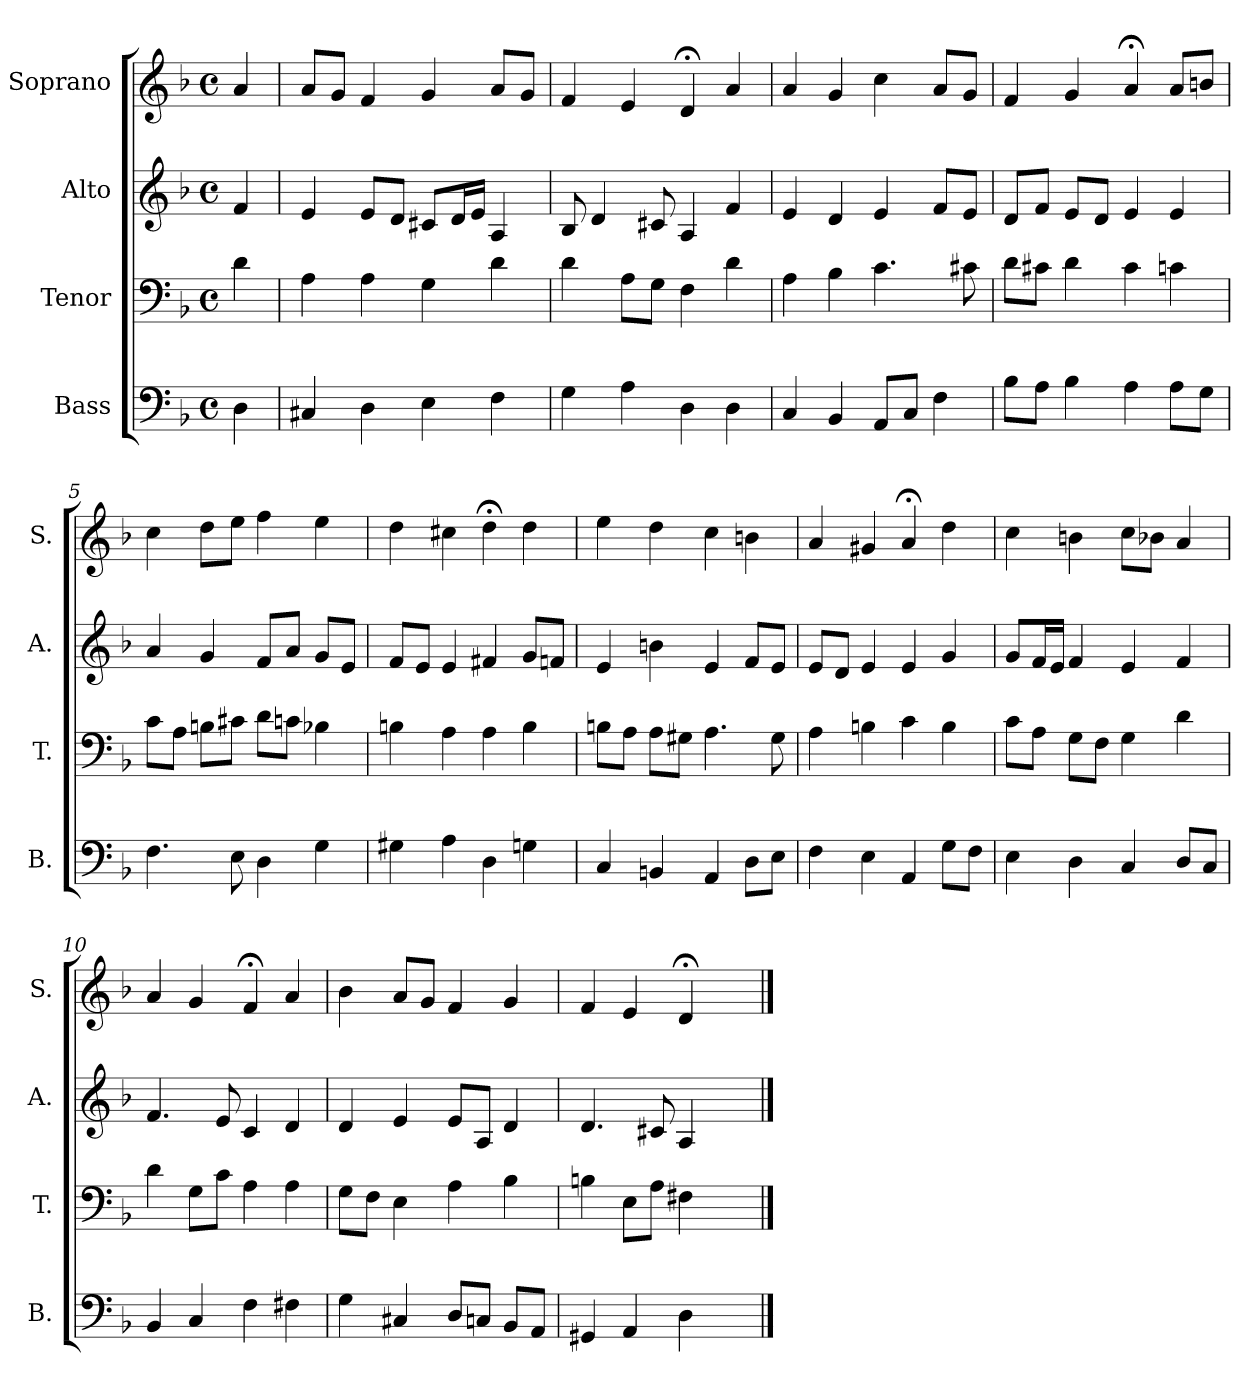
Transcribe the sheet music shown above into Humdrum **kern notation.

**kern	**kern	**kern	**kern
*part4	*part3	*part2	*part1
*staff4	*staff3	*staff2	*staff1
*I"Bass	*I"Tenor	*I"Alto	*I"Soprano
*I'B.	*I'T.	*I'A.	*I'S.
*clefF4	*clefF4	*clefG2	*clefG2
*k[b-]	*k[b-]	*k[b-]	*k[b-]
*d:	*d:	*d:	*d:
*M4/4	*M4/4	*M4/4	*M4/4
*met(c)	*met(c)	*met(c)	*met(c)
*MM96	*MM96	*MM96	*MM96
=	=	=	=
4D\	4d\	4f/	4a/
=1	=1	=1	=1
4C#X/	4A\	4e/	8a/L
.	.	.	8g/J
4D\	4A\	8e/L	4f/
.	.	8d/J	.
4E\	4G\	8c#X/L	4g/
.	.	16d/L	.
.	.	16e/JJ	.
4F\	4d\	4A/	8a/L
.	.	.	8g/J
=2	=2	=2	=2
4G\	4d\	8B-/	4f/
.	.	4d/	.
4A\	8A\L	.	4e/
.	8G\J	8c#X/	.
4D\	4F\	4A/	4d;</
4D\	4d\	4f/	4a/
=3	=3	=3	=3
4C/	4A\	4e/	4a/
4BB-/	4B-\	4d/	4g/
8AA/L	4.c\	4e/	4cc\
8C/J	.	.	.
4F\	.	8f/L	8a/L
.	8c#X\	8e/J	8g/J
=4	=4	=4	=4
8B-\L	8d\L	8d/L	4f/
8A\J	8c#X\J	8f/J	.
4B-\	4d\	8e/L	4g/
.	.	8d/J	.
4A\	4c#\	4e/	4a;</
8A\L	4cn\	4e/	8a/L
8G\J	.	.	8bn/J
!!LO:LB:g=z
=5	=5	=5	=5
4.F\	8c\L	4a/	4cc\
.	8A\J	.	.
.	8Bn\L	4g/	8dd\L
8E\	8c#X\J	.	8ee\J
4D\	8d\L	8f/L	4ff\
.	8cn\J	8a/J	.
4G\	4B-X\	8g/L	4ee\
.	.	8e/J	.
=6	=6	=6	=6
4G#X\	4Bn\	8f/L	4dd\
.	.	8e/J	.
4A\	4A\	4e/	4cc#X\
4D\	4A\	4f#X/	4dd;<\
4Gn\	4B\	8g/L	4dd\
.	.	8fn/J	.
=7	=7	=7	=7
4C/	8Bn\L	4e/	4ee\
.	8A\J	.	.
4BBn/	8A\L	4bn\	4dd\
.	8G#X\J	.	.
4AA/	4.A\	4e/	4cc\
8D\L	.	8f/L	4bn\
8E\J	8G#\	8e/J	.
=8	=8	=8	=8
4F\	4A\	8e/L	4a/
.	.	8d/J	.
4E\	4Bn\	4e/	4g#X/
4AA/	4c\	4e/	4a;</
8G\L	4B\	4g/	4dd\
8F\J	.	.	.
!!LO:LB:g=z
=9	=9	=9	=9
4E\	8c\L	8g/L	4cc\
.	8A\J	16f/L	.
.	.	16e/JJ	.
4D\	8G\L	4f/	4bn\
.	8F\J	.	.
4C/	4G\	4e/	8cc\L
.	.	.	8b-X\J
8D/L	4d\	4f/	4a/
8C/J	.	.	.
=10	=10	=10	=10
4BB-/	4d\	4.f/	4a/
4C/	8G\L	.	4g/
.	8c\J	8e/	.
4F\	4A\	4c/	4f;</
4F#X\	4A\	4d/	4a/
=11	=11	=11	=11
4G\	8G\L	4d/	4b-\
.	8F\J	.	.
4C#X/	4E\	4e/	8a/L
.	.	.	8g/J
8D/L	4A\	8e/L	4f/
8Cn/J	.	8A/J	.
8BB-/L	4B-\	4d/	4g/
8AA/J	.	.	.
=12	=12	=12	=12
4GG#X/	4Bn\	4.d/	4f/
4AA/	8E\L	.	4e/
.	8A\J	8c#X/	.
4D\	4F#X\	4A/	4d;</
4ryy	4ryy	4ryy	4ryy
==	==	==	==
*-	*-	*-	*-
